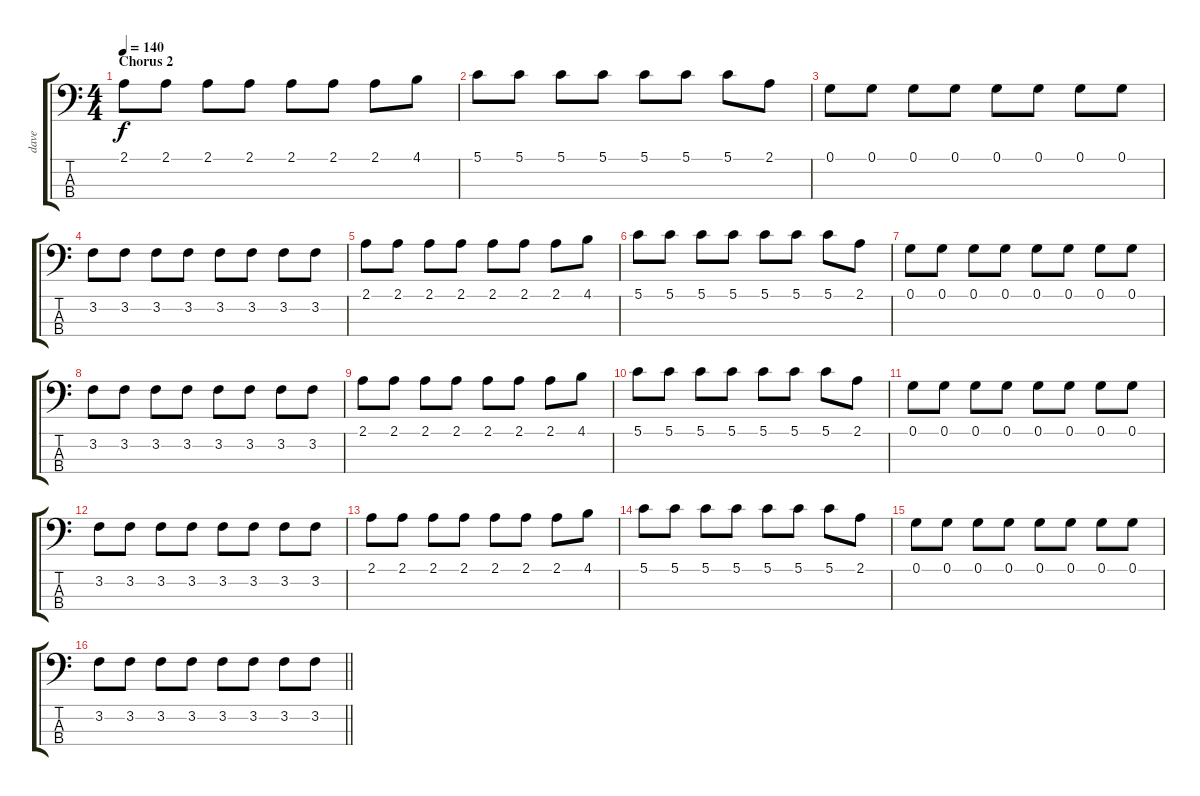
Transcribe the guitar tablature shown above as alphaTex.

\track ("dave" "dave") {instrument electricbasspick}
\staff {score tabs}
\tuning (G2 D2 A1 E1) {hide}
\ts (4 4)
\section ("" "Chorus 2")
\tempo 140
\clef f4
\ks c
2.1.8{dy f} 2.1.8 2.1.8 2.1.8 2.1.8 2.1.8 2.1.8 4.1.8 |
5.1.8 5.1.8 5.1.8 5.1.8 5.1.8 5.1.8 5.1.8 2.1.8 |
0.1.8 0.1.8 0.1.8 0.1.8 0.1.8 0.1.8 0.1.8 0.1.8 |
3.2.8 3.2.8 3.2.8 3.2.8 3.2.8 3.2.8 3.2.8 3.2.8 |
2.1.8 2.1.8 2.1.8 2.1.8 2.1.8 2.1.8 2.1.8 4.1.8 |
5.1.8 5.1.8 5.1.8 5.1.8 5.1.8 5.1.8 5.1.8 2.1.8 |
0.1.8 0.1.8 0.1.8 0.1.8 0.1.8 0.1.8 0.1.8 0.1.8 |
3.2.8 3.2.8 3.2.8 3.2.8 3.2.8 3.2.8 3.2.8 3.2.8 |
2.1.8 2.1.8 2.1.8 2.1.8 2.1.8 2.1.8 2.1.8 4.1.8 |
5.1.8 5.1.8 5.1.8 5.1.8 5.1.8 5.1.8 5.1.8 2.1.8 |
0.1.8 0.1.8 0.1.8 0.1.8 0.1.8 0.1.8 0.1.8 0.1.8 |
3.2.8 3.2.8 3.2.8 3.2.8 3.2.8 3.2.8 3.2.8 3.2.8 |
2.1.8 2.1.8 2.1.8 2.1.8 2.1.8 2.1.8 2.1.8 4.1.8 |
5.1.8 5.1.8 5.1.8 5.1.8 5.1.8 5.1.8 5.1.8 2.1.8 |
0.1.8 0.1.8 0.1.8 0.1.8 0.1.8 0.1.8 0.1.8 0.1.8 |
\barLineRight lightlight
3.2.8 3.2.8 3.2.8 3.2.8 3.2.8 3.2.8 3.2.8 3.2.8
